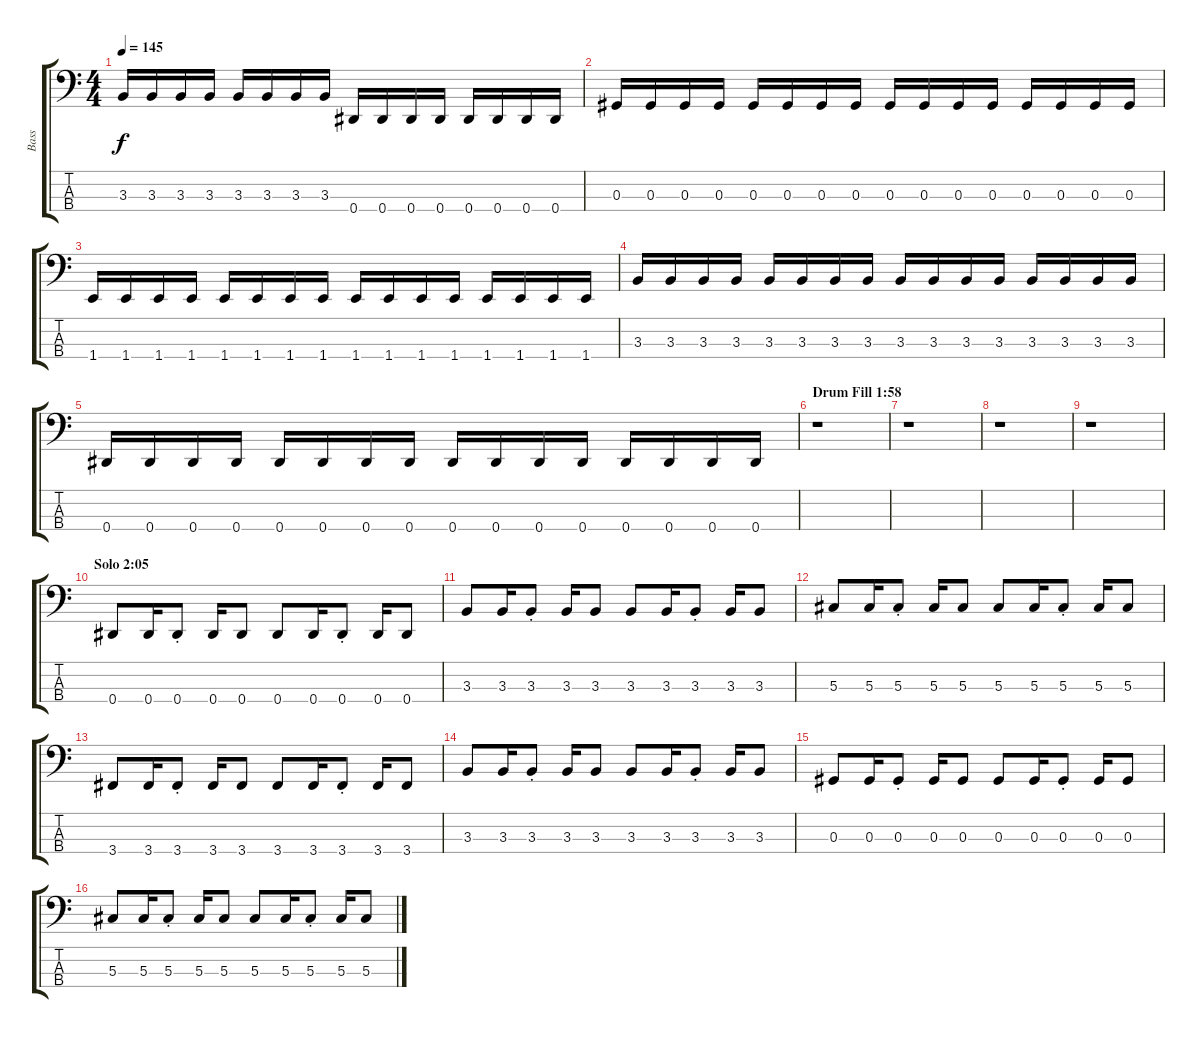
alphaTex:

\track ("Bass" "Bass") {instrument electricbasspick}
\staff {score tabs}
\tuning (Gb2 Db2 Ab1 Eb1) {hide}
\ts (4 4)
\tempo 145
\clef f4
\ks c
3.3.16{dy f} 3.3.16 3.3.16 3.3.16 3.3.16 3.3.16 3.3.16 3.3.16 0.4.16 0.4.16 0.4.16 0.4.16 0.4.16 0.4.16 0.4.16 0.4.16 |
0.3.16 0.3.16 0.3.16 0.3.16 0.3.16 0.3.16 0.3.16 0.3.16 0.3.16 0.3.16 0.3.16 0.3.16 0.3.16 0.3.16 0.3.16 0.3.16 |
1.4.16 1.4.16 1.4.16 1.4.16 1.4.16 1.4.16 1.4.16 1.4.16 1.4.16 1.4.16 1.4.16 1.4.16 1.4.16 1.4.16 1.4.16 1.4.16 |
3.3.16 3.3.16 3.3.16 3.3.16 3.3.16 3.3.16 3.3.16 3.3.16 3.3.16 3.3.16 3.3.16 3.3.16 3.3.16 3.3.16 3.3.16 3.3.16 |
0.4.16 0.4.16 0.4.16 0.4.16 0.4.16 0.4.16 0.4.16 0.4.16 0.4.16 0.4.16 0.4.16 0.4.16 0.4.16 0.4.16 0.4.16 0.4.16 |
\section ("" "Drum Fill 1:58")
r.1 |
r.1 |
r.1 |
r.1 |
\section ("" "Solo 2:05")
0.4.8 0.4.16 0.4{st}.8 0.4.16 0.4.8 0.4.8 0.4.16 0.4{st}.8 0.4.16 0.4.8 |
3.3.8 3.3.16 3.3{st}.8 3.3.16 3.3.8 3.3.8 3.3.16 3.3{st}.8 3.3.16 3.3.8 |
5.3.8 5.3.16 5.3{st}.8 5.3.16 5.3.8 5.3.8 5.3.16 5.3{st}.8 5.3.16 5.3.8 |
3.4.8 3.4.16 3.4{st}.8 3.4.16 3.4.8 3.4.8 3.4.16 3.4{st}.8 3.4.16 3.4.8 |
3.3.8 3.3.16 3.3{st}.8 3.3.16 3.3.8 3.3.8 3.3.16 3.3{st}.8 3.3.16 3.3.8 |
0.3.8 0.3.16 0.3{st}.8 0.3.16 0.3.8 0.3.8 0.3.16 0.3{st}.8 0.3.16 0.3.8 |
5.3.8 5.3.16 5.3{st}.8 5.3.16 5.3.8 5.3.8 5.3.16 5.3{st}.8 5.3.16 5.3.8
